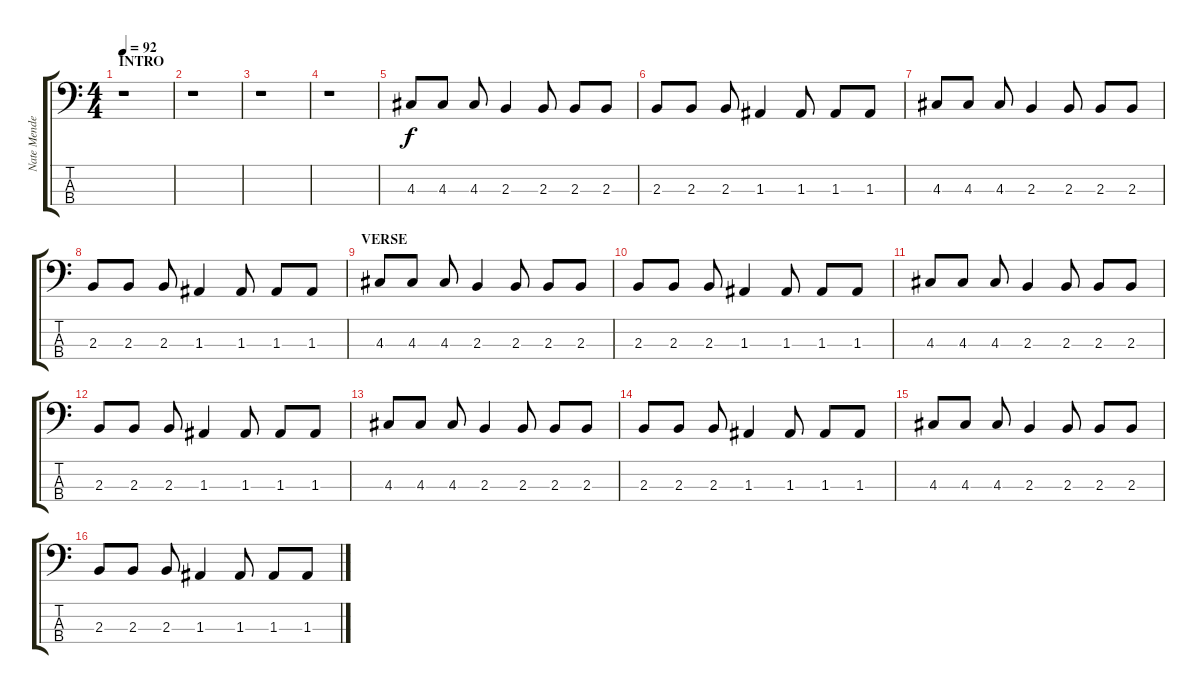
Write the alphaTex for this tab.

\track ("Nate Mendel (Bass)" "Nate Mende") {instrument electricbassfinger}
\staff {score tabs}
\tuning (G2 D2 A1 E1) {hide}
\ts (4 4)
\section ("" "INTRO")
\tempo 92
\clef f4
\ks c
r.1{dy f instrument electricbassfinger} |
r.1 |
r.1 |
r.1 |
4.3.8 4.3.8 4.3.8 2.3.4 2.3.8 2.3.8 2.3.8 |
2.3.8 2.3.8 2.3.8 1.3.4 1.3.8 1.3.8 1.3.8 |
4.3.8 4.3.8 4.3.8 2.3.4 2.3.8 2.3.8 2.3.8 |
2.3.8 2.3.8 2.3.8 1.3.4 1.3.8 1.3.8 1.3.8 |
\section ("" "VERSE")
4.3.8 4.3.8 4.3.8 2.3.4 2.3.8 2.3.8 2.3.8 |
2.3.8 2.3.8 2.3.8 1.3.4 1.3.8 1.3.8 1.3.8 |
4.3.8 4.3.8 4.3.8 2.3.4 2.3.8 2.3.8 2.3.8 |
2.3.8 2.3.8 2.3.8 1.3.4 1.3.8 1.3.8 1.3.8 |
4.3.8 4.3.8 4.3.8 2.3.4 2.3.8 2.3.8 2.3.8 |
2.3.8 2.3.8 2.3.8 1.3.4 1.3.8 1.3.8 1.3.8 |
4.3.8 4.3.8 4.3.8 2.3.4 2.3.8 2.3.8 2.3.8 |
2.3.8 2.3.8 2.3.8 1.3.4 1.3.8 1.3.8 1.3.8
